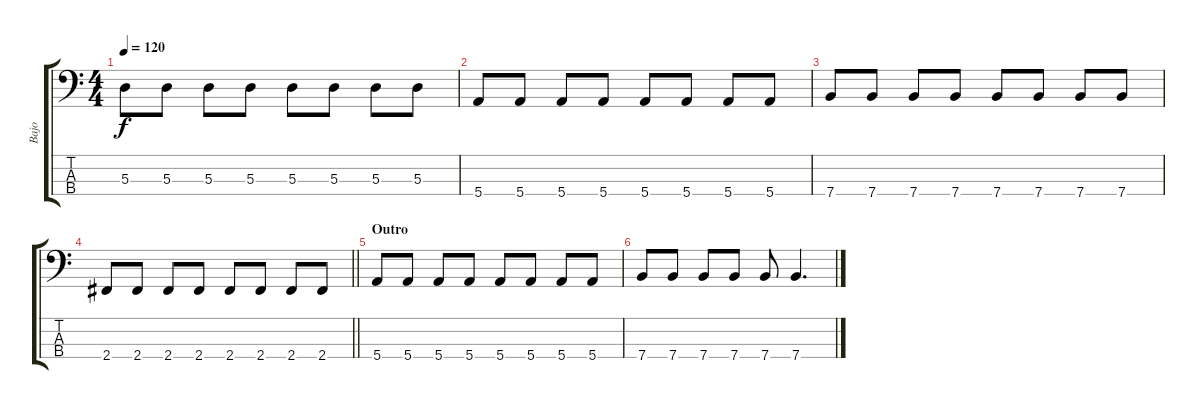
\track ("Bajo" "Bajo") {instrument slapbass1}
\staff {score tabs}
\tuning (G2 D2 A1 E1) {hide}
\ts (4 4)
\tempo 120
\clef f4
\ks c
5.3.8{dy f} 5.3.8 5.3.8 5.3.8 5.3.8 5.3.8 5.3.8 5.3.8 |
5.4.8 5.4.8 5.4.8 5.4.8 5.4.8 5.4.8 5.4.8 5.4.8 |
7.4.8 7.4.8 7.4.8 7.4.8 7.4.8 7.4.8 7.4.8 7.4.8 |
\barLineRight lightlight
2.4.8 2.4.8 2.4.8 2.4.8 2.4.8 2.4.8 2.4.8 2.4.8 |
\section ("" "Outro")
5.4.8 5.4.8 5.4.8 5.4.8 5.4.8 5.4.8 5.4.8 5.4.8 |
7.4.8 7.4.8 7.4.8 7.4.8 7.4.8 7.4.4{d}
